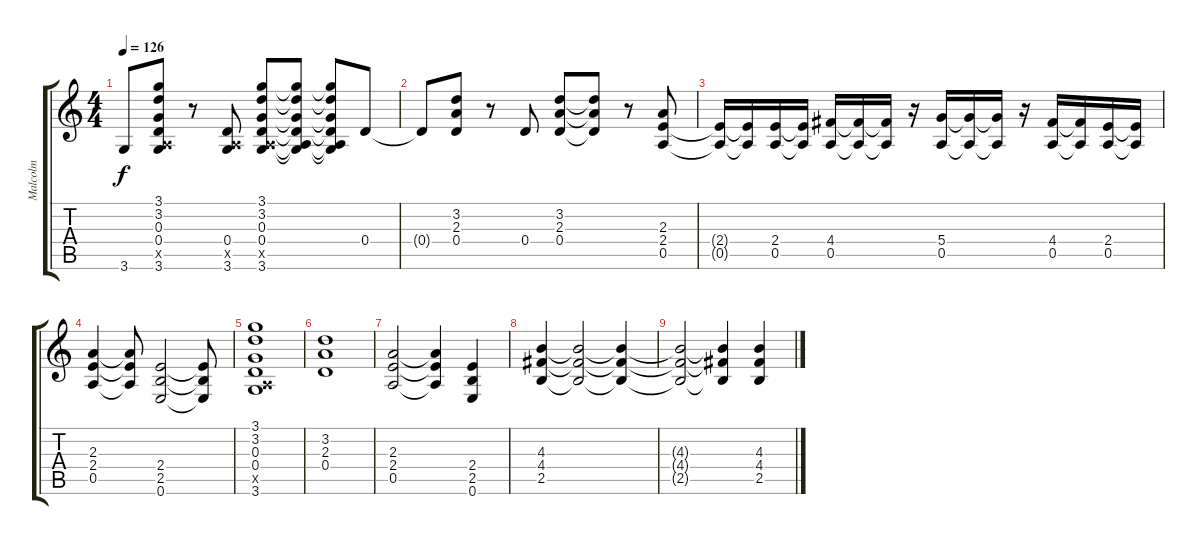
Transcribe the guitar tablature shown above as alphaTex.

\track ("Malcolm" "Malcolm") {instrument overdrivenguitar}
\staff {score tabs}
\tuning (E4 B3 G3 D3 A2 E2) {hide}
\ts (4 4)
\tempo 126
\clef g2
\ks c
3.6{t}.8{dy f} (3.1 3.2 0.3 0.4 0.5{x} 3.6).8 r.8 (0.4 0.5{x} 3.6).8 (3.1 3.2 0.3 0.4 0.5{x} 3.6).8 (3.1{t} 3.2{t} 0.3{t} 0.4{t} 0.5{t} 3.6{t}).8 (3.1{t} 3.2{t} 0.3{t} 0.4{t} 0.5{t} 3.6{t}).8 0.4.8 |
0.4{t}.8 (3.2 2.3 0.4).8 r.8 0.4.8 (3.2 2.3 0.4).8 (3.2{t} 2.3{t} 0.4{t}).8 r.8 (2.3 2.4 0.5).8 |
(2.4{t} 0.5{t}).16 (2.4{t} 0.5{t}).16 (2.4 0.5).16 (2.4{t} 0.5{t}).16 (4.4 0.5).16 (4.4{t} 0.5{t}).16 (4.4{t} 0.5{t}).16 r.16 (5.4 0.5).16 (5.4{t} 0.5{t}).16 (5.4{t} 0.5{t}).16 r.16 (4.4 0.5).16 (4.4{t} 0.5{t}).16 (2.4 0.5).16 (2.4{t} 0.5{t}).16 |
(2.3 2.4 0.5).4 (2.3{t} 2.4{t} 0.5{t}).8 (2.4 2.5 0.6).2 (2.4{t} 2.5{t} 0.6{t}).8 |
(3.1 3.2 0.3 0.4 0.5{x} 3.6).1 |
(3.2 2.3 0.4).1 |
(2.3 2.4 0.5).2 (2.3{t} 2.4{t} 0.5{t}).4 (2.4 2.5 0.6).4 |
(4.3 4.4 2.5).4 (4.3{t} 4.4{t} 2.5{t}).2 (4.3{t} 4.4{t} 2.5{t}).4 |
(4.3{t} 4.4{t} 2.5{t}).2 (4.3{t} 4.4{t} 2.5{t}).4 (4.3 4.4 2.5).4
